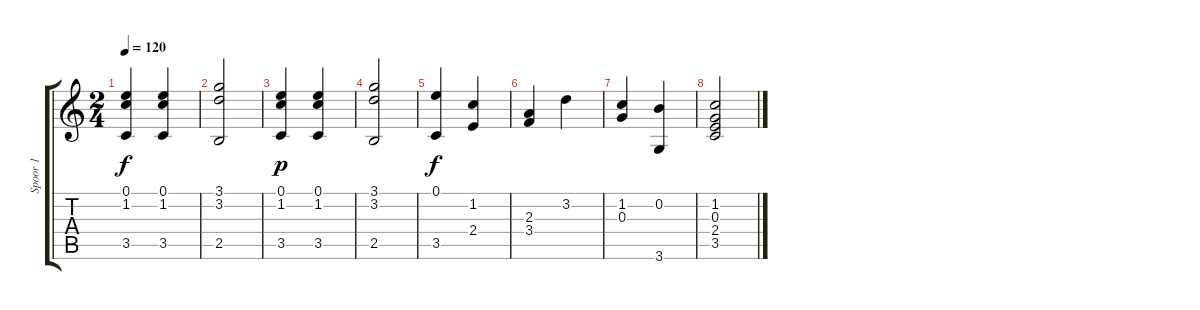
\track ("Spoor 1" "Spoor 1") {instrument acousticguitarnylon}
\staff {score tabs}
\tuning (E4 B3 G3 D3 A2 E2) {hide}
\ts (2 4)
\tempo 120
\clef g2
\ks c
(0.1 1.2 3.5).4{dy f} (0.1 1.2 3.5).4 |
(3.1 3.2 2.5).2 |
(0.1 1.2 3.5).4{dy p} (0.1 1.2 3.5).4 |
(3.1 3.2 2.5).2 |
(0.1 3.5).4{dy f} (1.2 2.4).4 |
(2.3 3.4).4 3.2.4 |
(1.2 0.3).4 (0.2 3.6).4 |
(1.2 0.3 2.4 3.5).2
